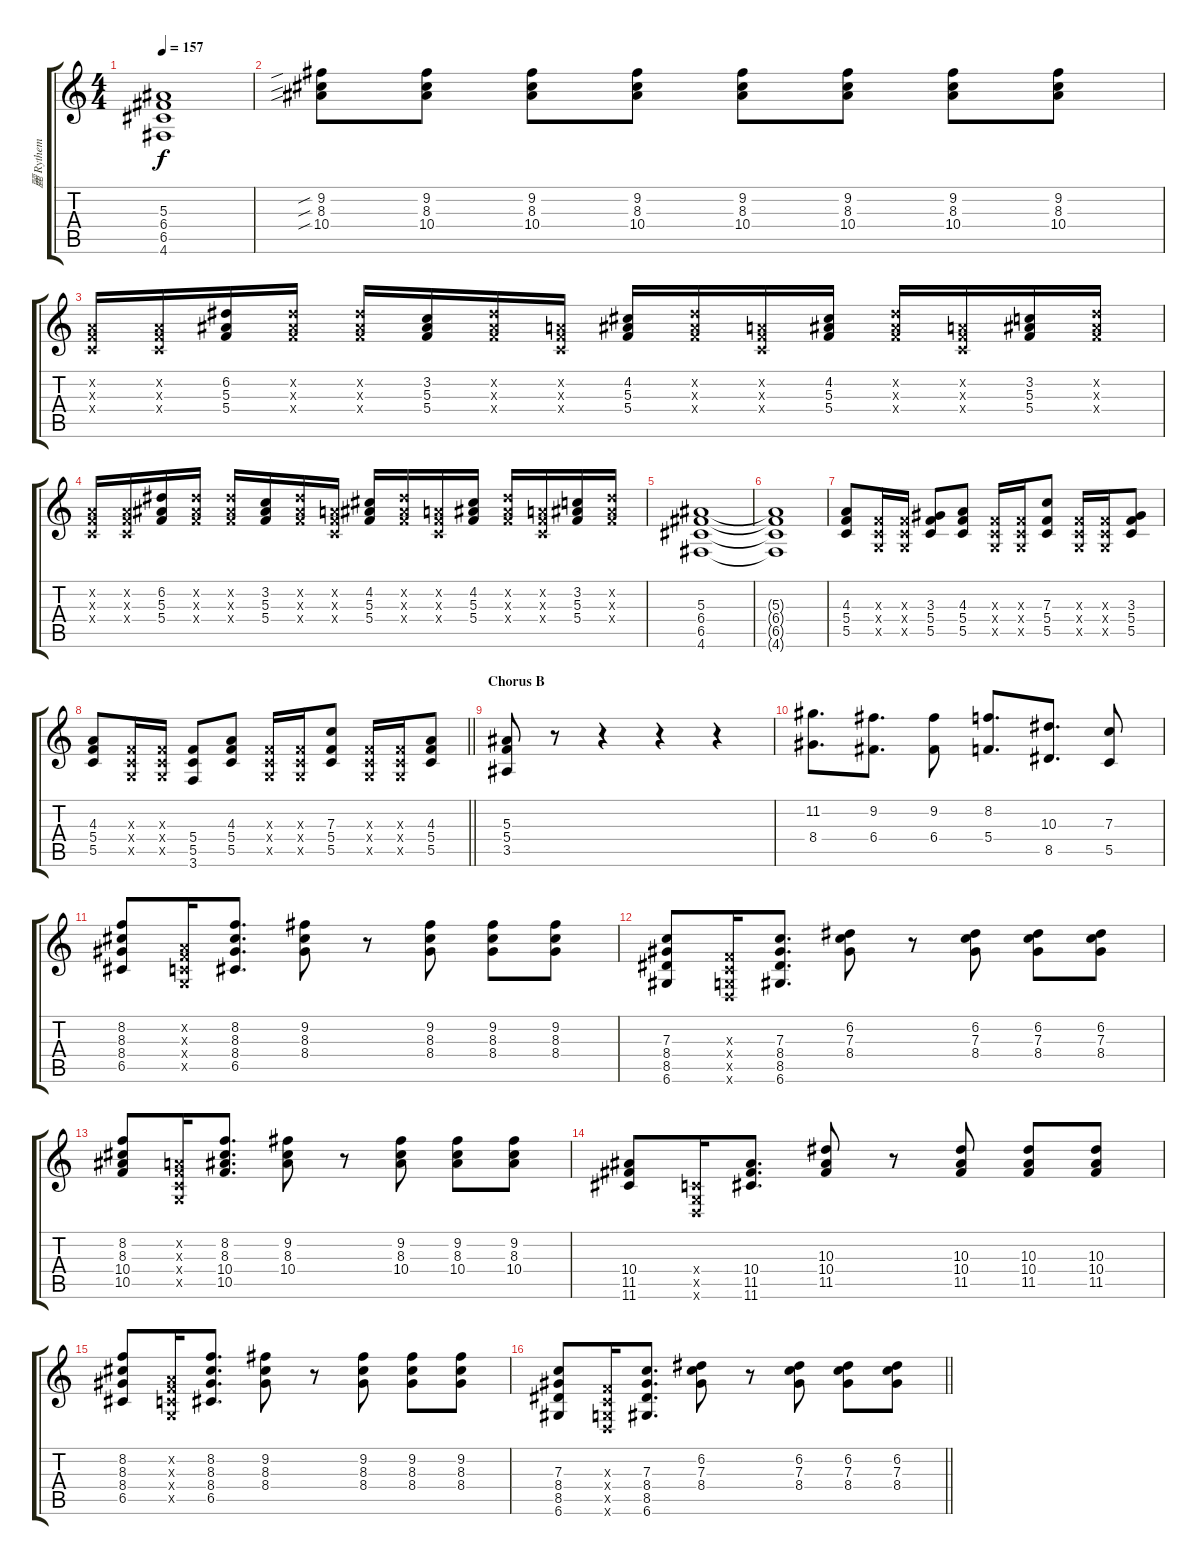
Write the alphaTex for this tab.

\track ("麗 Rythem" "麗 Rythem") {instrument distortionguitar}
\staff {score tabs}
\tuning (D4 A3 F3 C3 G2 D2) {hide}
\ts (4 4)
\section ("" "")
\tempo 157
\clef g2
\ks c
(5.3 6.4 6.5 4.6).1{dy f} |
(9.2{sib} 8.3{sib} 10.4{sib}).8 (9.2 8.3 10.4).8 (9.2 8.3 10.4).8 (9.2 8.3 10.4).8 (9.2 8.3 10.4).8 (9.2 8.3 10.4).8 (9.2 8.3 10.4).8 (9.2 8.3 10.4).8 |
(0.2{x} 0.3{x} 0.4{x}).16 (0.2{x} 0.3{x} 0.4{x}).16 (6.2 5.3 5.4).16 (6.2{x} 5.3{x} 5.4{x}).16 (6.2{x} 5.3{x} 5.4{x}).16 (3.2 5.3 5.4).16 (6.2{x} 5.3{x} 5.4{x}).16 (0.2{x} 0.3{x} 0.4{x}).16 (4.2 5.3 5.4).16 (6.2{x} 5.3{x} 5.4{x}).16 (0.2{x} 0.3{x} 0.4{x}).16 (4.2 5.3 5.4).16 (6.2{x} 5.3{x} 5.4{x}).16 (0.2{x} 0.3{x} 0.4{x}).16 (3.2 5.3 5.4).16 (6.2{x} 5.3{x} 5.4{x}).16 |
(0.2{x} 0.3{x} 0.4{x}).16 (0.2{x} 0.3{x} 0.4{x}).16 (6.2 5.3 5.4).16 (6.2{x} 5.3{x} 5.4{x}).16 (6.2{x} 5.3{x} 5.4{x}).16 (3.2 5.3 5.4).16 (6.2{x} 5.3{x} 5.4{x}).16 (0.2{x} 0.3{x} 0.4{x}).16 (4.2 5.3 5.4).16 (6.2{x} 5.3{x} 5.4{x}).16 (0.2{x} 0.3{x} 0.4{x}).16 (4.2 5.3 5.4).16 (6.2{x} 5.3{x} 5.4{x}).16 (0.2{x} 0.3{x} 0.4{x}).16 (3.2 5.3 5.4).16 (6.2{x} 5.3{x} 5.4{x}).16 |
(5.3 6.4 6.5 4.6).1 |
(5.3{t} 6.4{t} 6.5{t} 4.6{t}).1 |
(4.3 5.4 5.5).8 (0.3{x} 0.4{x} 0.5{x}).16 (0.3{x} 0.4{x} 0.5{x}).16 (3.3 5.4 5.5).8 (4.3 5.4 5.5).8 (0.3{x} 0.4{x} 0.5{x}).16 (0.3{x} 0.4{x} 0.5{x}).16 (7.3 5.4 5.5).8 (0.3{x} 0.4{x} 0.5{x}).16 (0.3{x} 0.4{x} 0.5{x}).16 (3.3 5.4 5.5).8 |
\barLineRight lightlight
(4.3 5.4 5.5).8 (0.3{x} 0.4{x} 0.5{x}).16 (0.3{x} 0.4{x} 0.5{x}).16 (5.4 5.5 3.6).8 (4.3 5.4 5.5).8 (0.3{x} 0.4{x} 0.5{x}).16 (0.3{x} 0.4{x} 0.5{x}).16 (7.3 5.4 5.5).8 (0.3{x} 0.4{x} 0.5{x}).16 (0.3{x} 0.4{x} 0.5{x}).16 (4.3 5.4 5.5).8 |
\section ("" "Chorus B")
(5.3 5.4 3.5).8 r.8 r.4 r.4 r.4 |
(11.2 8.4).8{d} (9.2 6.4).8{d} (9.2 6.4).8 (8.2 5.4).8{d} (10.3 8.5).8{d} (7.3 5.5).8 |
(8.2 8.3 8.4 6.5).8 (0.2{x} 0.3{x} 0.4{x} 0.5{x}).16 (8.2 8.3 8.4 6.5).8{d} (9.2 8.3 8.4).8 r.8 (9.2 8.3 8.4).8 (9.2 8.3 8.4).8 (9.2 8.3 8.4).8 |
(7.3 8.4 8.5 6.6).8 (0.3{x} 0.4{x} 0.5{x} 0.6{x}).16 (7.3 8.4 8.5 6.6).8{d} (6.2 7.3 8.4).8 r.8 (6.2 7.3 8.4).8 (6.2 7.3 8.4).8 (6.2 7.3 8.4).8 |
(8.2 8.3 10.4 10.5).8 (0.2{x} 0.3{x} 0.4{x} 0.5{x}).16 (8.2 8.3 10.4 10.5).8{d} (9.2 8.3 10.4).8 r.8 (9.2 8.3 10.4).8 (9.2 8.3 10.4).8 (9.2 8.3 10.4).8 |
(10.4 11.5 11.6).8 (0.4{x} 0.5{x} 0.6{x}).16 (10.4 11.5 11.6).8{d} (10.3 10.4 11.5).8 r.8 (10.3 10.4 11.5).8 (10.3 10.4 11.5).8 (10.3 10.4 11.5).8 |
(8.2 8.3 8.4 6.5).8 (0.2{x} 0.3{x} 0.4{x} 0.5{x}).16 (8.2 8.3 8.4 6.5).8{d} (9.2 8.3 8.4).8 r.8 (9.2 8.3 8.4).8 (9.2 8.3 8.4).8 (9.2 8.3 8.4).8 |
\barLineRight lightlight
(7.3 8.4 8.5 6.6).8 (0.3{x} 0.4{x} 0.5{x} 0.6{x}).16 (7.3 8.4 8.5 6.6).8{d} (6.2 7.3 8.4).8 r.8 (6.2 7.3 8.4).8 (6.2 7.3 8.4).8 (6.2 7.3 8.4).8
